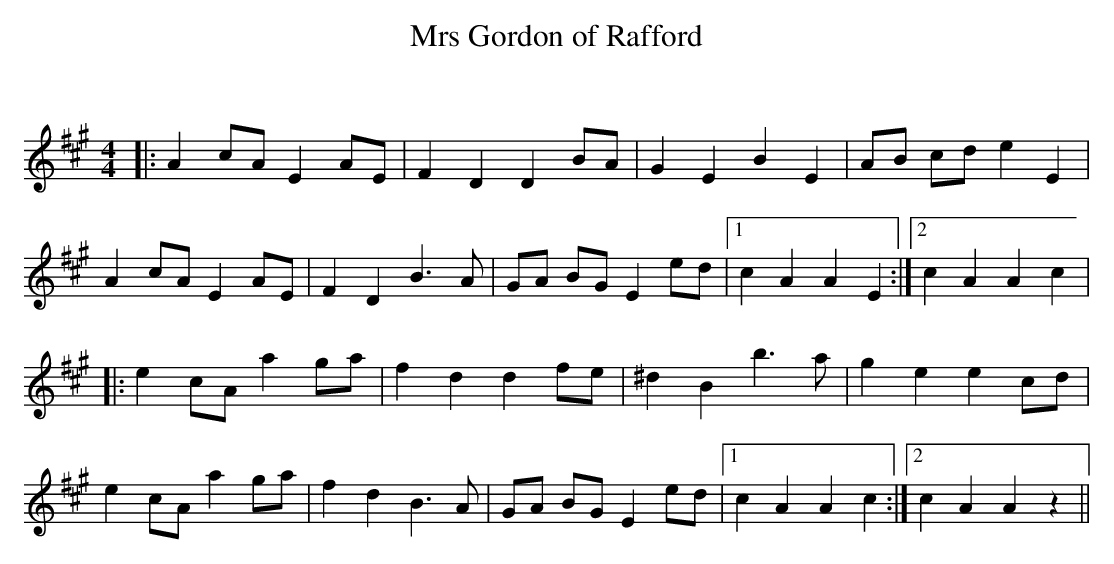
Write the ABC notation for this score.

X:1
T: Mrs Gordon of Rafford
C:
Q: 232
K:A
M:4/4
L:1/8
|:A2 cA E2 AE|F2 D2 D2 BA|G2 E2 B2 E2|AB cd e2 E2|
A2 cA E2 AE|F2 D2 B3A|GA BG E2 ed|1c2 A2 A2 E2:|2c2 A2 A2 c2|
|:e2 cA a2 ga|f2 d2 d2 fe|^d2 B2 b3a|g2 e2 e2 cd|
e2 cA a2 ga|f2 d2 B3A|GA BG E2 ed|1c2 A2 A2 c2:|2c2 A2 A2 z2||
